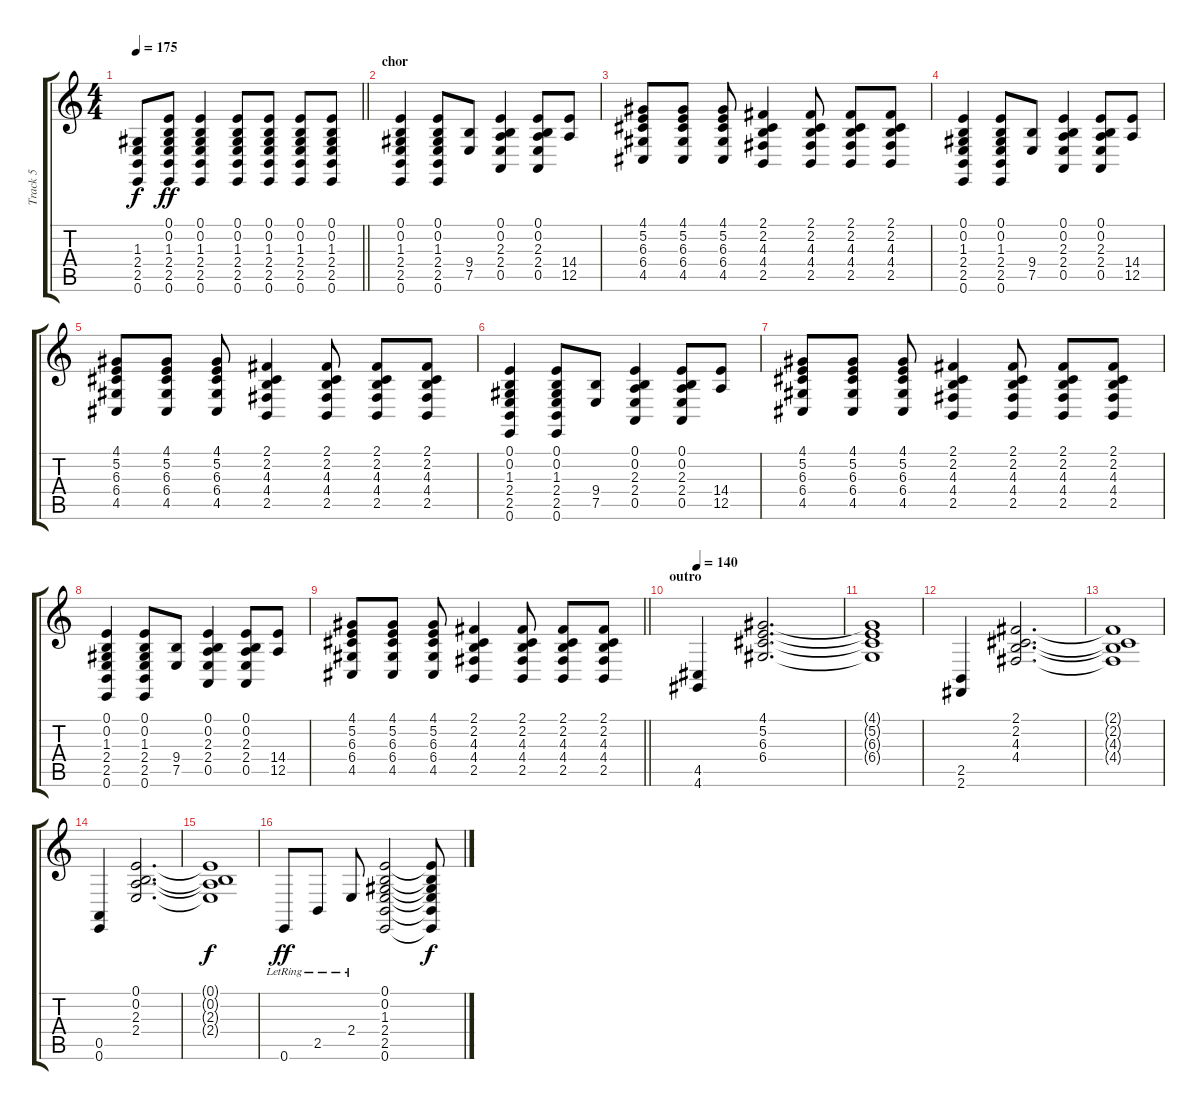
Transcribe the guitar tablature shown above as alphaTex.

\track ("Track 5" "Track 5") {instrument brightacousticpiano}
\staff {score tabs}
\tuning (E4 B3 G3 D3 A2 E2) {hide}
\ts (4 4)
\tempo 175
\clef g2
\barLineRight lightlight
\ks c
(1.3{t} 2.4{t} 2.5{t} 0.6{t}).8{dy f} (0.1 0.2 1.3 2.4 2.5 0.6).8{dy ff} (0.1 0.2 1.3 2.4 2.5 0.6).4 (0.1 0.2 1.3 2.4 2.5 0.6).8 (0.1 0.2 1.3 2.4 2.5 0.6).8 (0.1 0.2 1.3 2.4 2.5 0.6).8 (0.1 0.2 1.3 2.4 2.5 0.6).8 |
\section ("" "chor")
(0.1 0.2 1.3 2.4 2.5 0.6).4 (0.1 0.2 1.3 2.4 2.5 0.6).8 (9.4 7.5).8 (0.1 0.2 2.3 2.4 0.5).4 (0.1 0.2 2.3 2.4 0.5).8 (14.4 12.5).8 |
(4.1 5.2 6.3 6.4 4.5).8 (4.1 5.2 6.3 6.4 4.5).8 (4.1 5.2 6.3 6.4 4.5).8 (2.1 2.2 4.3 4.4 2.5).4 (2.1 2.2 4.3 4.4 2.5).8 (2.1 2.2 4.3 4.4 2.5).8 (2.1 2.2 4.3 4.4 2.5).8 |
(0.1 0.2 1.3 2.4 2.5 0.6).4 (0.1 0.2 1.3 2.4 2.5 0.6).8 (9.4 7.5).8 (0.1 0.2 2.3 2.4 0.5).4 (0.1 0.2 2.3 2.4 0.5).8 (14.4 12.5).8 |
(4.1 5.2 6.3 6.4 4.5).8 (4.1 5.2 6.3 6.4 4.5).8 (4.1 5.2 6.3 6.4 4.5).8 (2.1 2.2 4.3 4.4 2.5).4 (2.1 2.2 4.3 4.4 2.5).8 (2.1 2.2 4.3 4.4 2.5).8 (2.1 2.2 4.3 4.4 2.5).8 |
(0.1 0.2 1.3 2.4 2.5 0.6).4 (0.1 0.2 1.3 2.4 2.5 0.6).8 (9.4 7.5).8 (0.1 0.2 2.3 2.4 0.5).4 (0.1 0.2 2.3 2.4 0.5).8 (14.4 12.5).8 |
(4.1 5.2 6.3 6.4 4.5).8 (4.1 5.2 6.3 6.4 4.5).8 (4.1 5.2 6.3 6.4 4.5).8 (2.1 2.2 4.3 4.4 2.5).4 (2.1 2.2 4.3 4.4 2.5).8 (2.1 2.2 4.3 4.4 2.5).8 (2.1 2.2 4.3 4.4 2.5).8 |
(0.1 0.2 1.3 2.4 2.5 0.6).4 (0.1 0.2 1.3 2.4 2.5 0.6).8 (9.4 7.5).8 (0.1 0.2 2.3 2.4 0.5).4 (0.1 0.2 2.3 2.4 0.5).8 (14.4 12.5).8 |
\barLineRight lightlight
(4.1 5.2 6.3 6.4 4.5).8 (4.1 5.2 6.3 6.4 4.5).8 (4.1 5.2 6.3 6.4 4.5).8 (2.1 2.2 4.3 4.4 2.5).4 (2.1 2.2 4.3 4.4 2.5).8 (2.1 2.2 4.3 4.4 2.5).8 (2.1 2.2 4.3 4.4 2.5).8 |
\section ("" "outro")
\tempo 140
(4.5 4.6).4 (4.1 5.2 6.3 6.4).2{d} |
(4.1{t} 5.2{t} 6.3{t} 6.4{t}).1 |
(2.5 2.6).4 (2.1 2.2 4.3 4.4).2{d} |
(2.1{t} 2.2{t} 4.3{t} 4.4{t}).1 |
(0.5 0.6).4 (0.1 0.2 2.3 2.4).2{d} |
(0.1{t} 0.2{t} 2.3{t} 2.4{t}).1{dy f} |
0.6{lr}.8{dy ff} 2.5{lr}.8 2.4{lr}.8 (0.1 0.2 1.3 2.4 2.5 0.6).2 (0.1{t} 0.2{t} 1.3{t} 2.4{t} 2.5{t} 0.6{t}).8{dy f}
